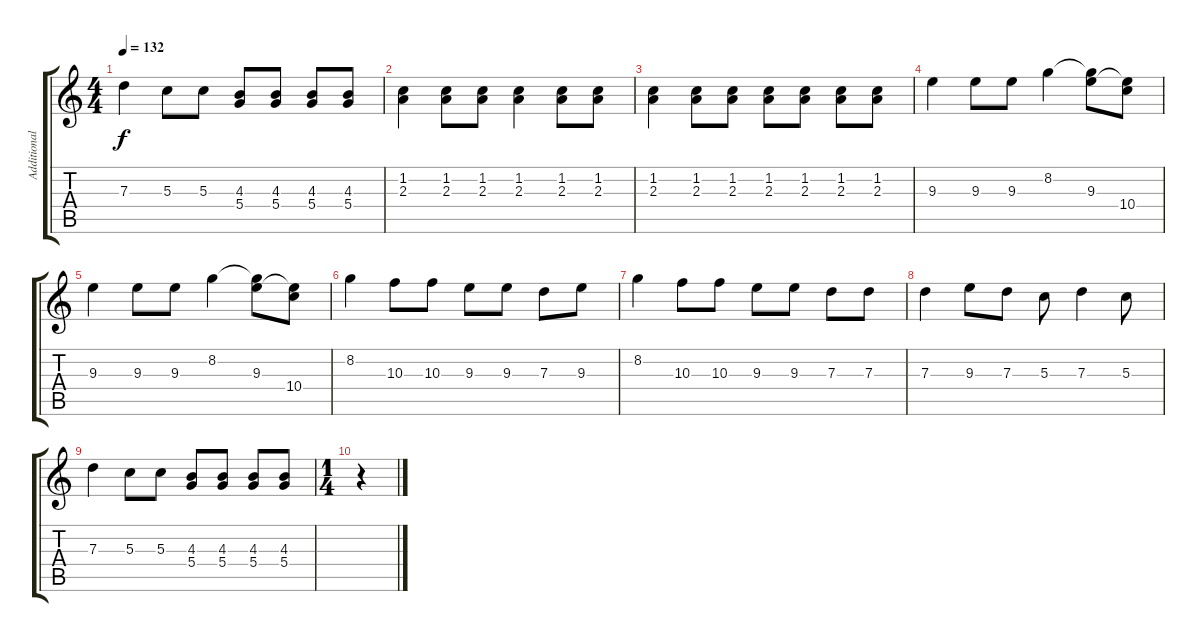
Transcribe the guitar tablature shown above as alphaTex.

\track ("Additional Guitar" "Additional") {instrument distortionguitar}
\staff {score tabs}
\tuning (E4 B3 G3 D3 A2 E2) {hide}
\ts (4 4)
\tempo 132
\clef g2
\ks c
7.3.4{dy f} 5.3.8 5.3.8 (4.3 5.4).8 (4.3 5.4).8 (4.3 5.4).8 (4.3 5.4).8 |
(1.2 2.3).4 (1.2 2.3).8 (1.2 2.3).8 (1.2 2.3).4 (1.2 2.3).8 (1.2 2.3).8 |
(1.2 2.3).4 (1.2 2.3).8 (1.2 2.3).8 (1.2 2.3).8 (1.2 2.3).8 (1.2 2.3).8 (1.2 2.3).8 |
9.3.4 9.3.8 9.3.8 8.2.4 (8.2{t} 9.3).8 (9.3{t} 10.4).8 |
9.3.4 9.3.8 9.3.8 8.2.4 (8.2{t} 9.3).8 (9.3{t} 10.4).8 |
8.2.4 10.3.8 10.3.8 9.3.8 9.3.8 7.3.8 9.3.8 |
8.2.4 10.3.8 10.3.8 9.3.8 9.3.8 7.3.8 7.3.8 |
7.3.4 9.3.8 7.3.8 5.3.8 7.3.4 5.3.8 |
7.3.4 5.3.8 5.3.8 (4.3 5.4).8 (4.3 5.4).8 (4.3 5.4).8 (4.3 5.4).8 |
\ts (1 4)
r.4
